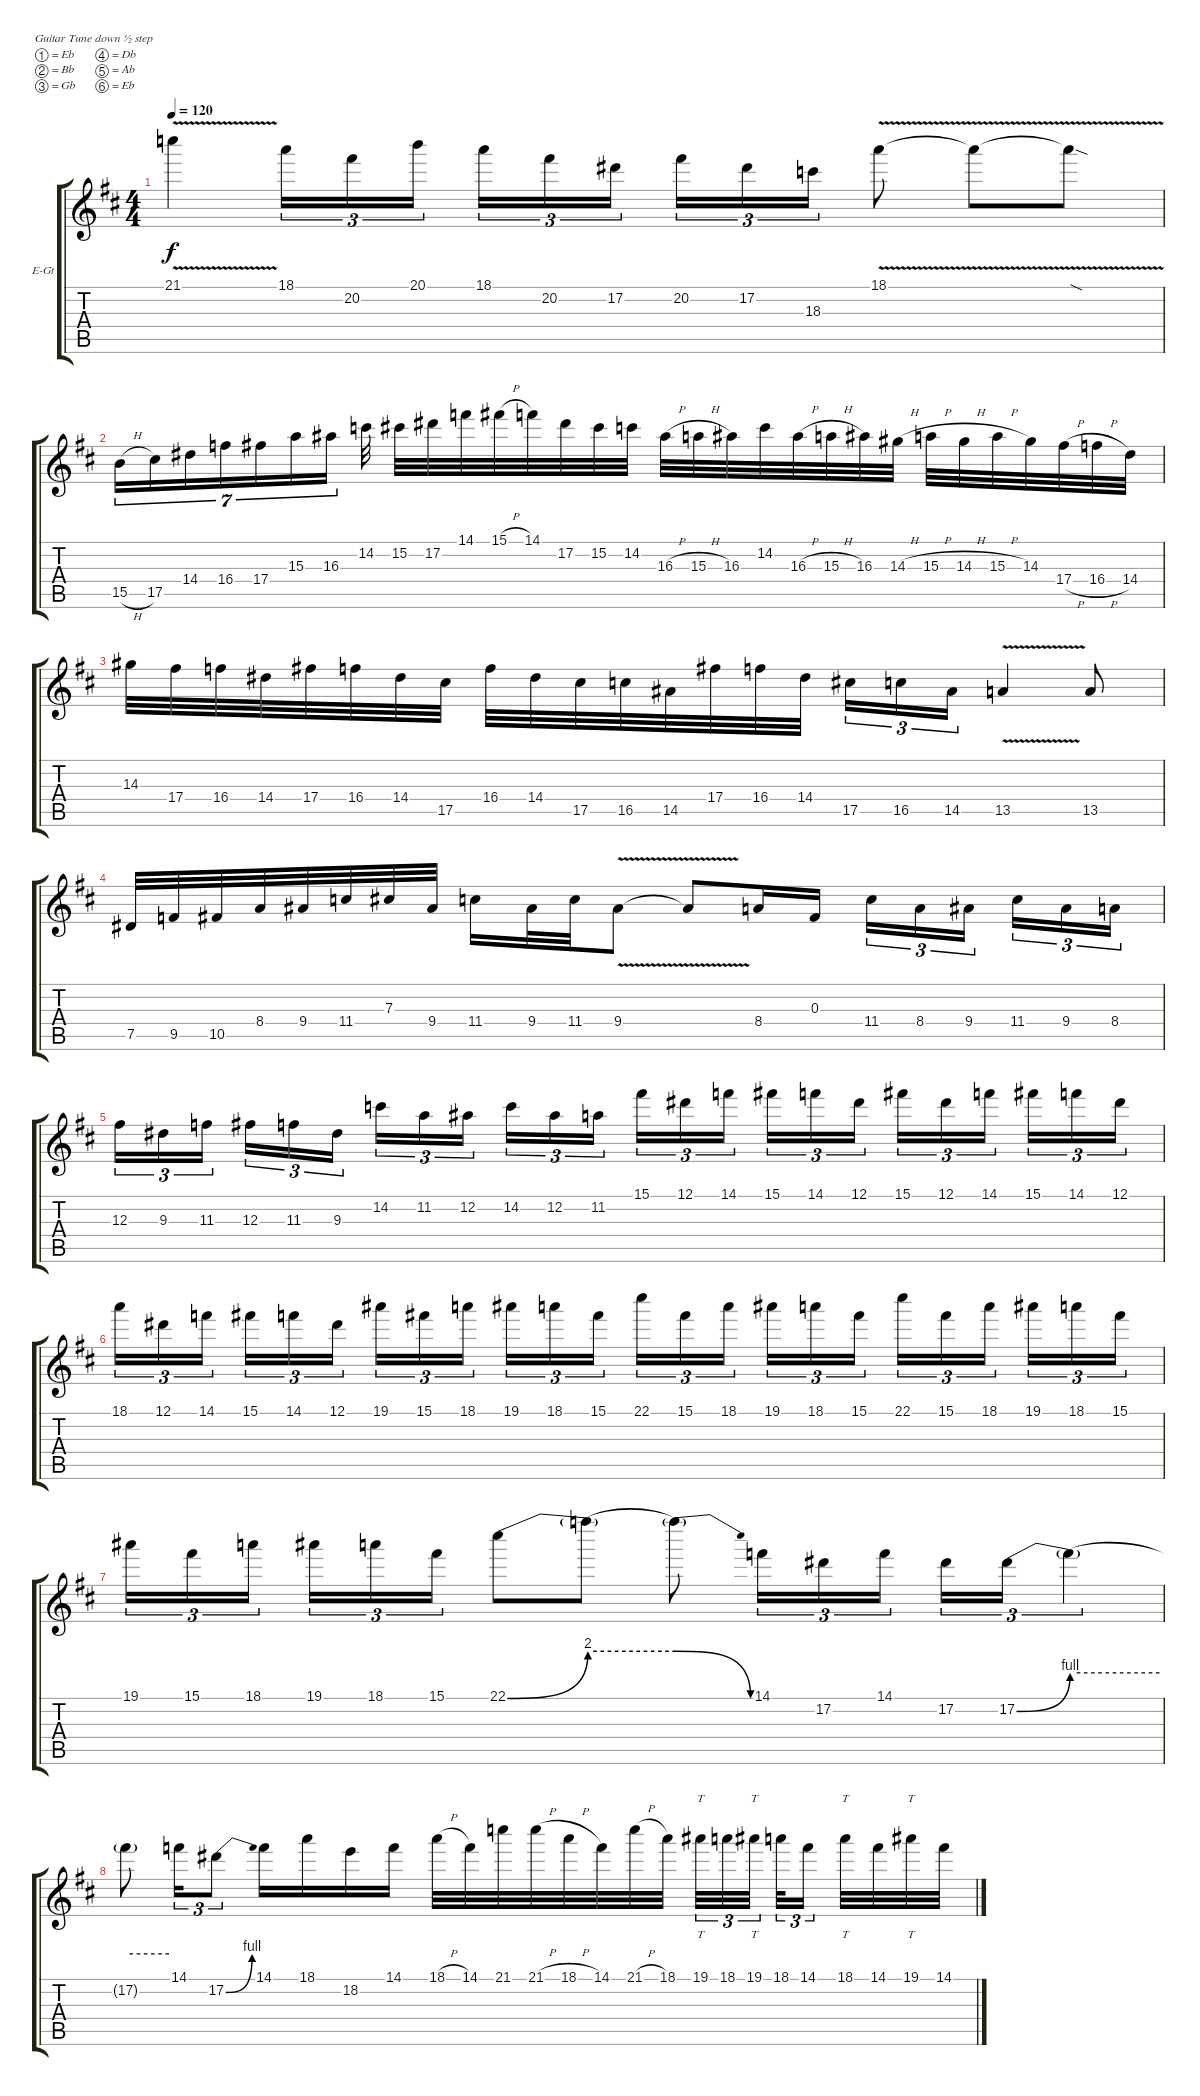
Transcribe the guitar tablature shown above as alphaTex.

\bracketExtendMode groupsimilarinstruments
\firstSystemTrackNameOrientation horizontal
\otherSystemsTrackNameOrientation horizontal
\track ("Guitar - Yngwie J. Malmsteen" "E-Gt") {instrument overdrivenguitar}
\staff {score tabs}
\tuning (Eb4 Bb3 Gb3 Db3 Ab2 Eb2)
\ts (4 4)
\tempo 120
\clef g2
\ks bminor
21.1{v t}.4{dy f} 18.1.16{tu (3 2)} 20.2.16{tu (3 2)} 20.1.16{tu (3 2)} 18.1.16{tu (3 2)} 20.2.16{tu (3 2)} 17.2.16{tu (3 2)} 20.2.16{tu (3 2)} 17.2.16{tu (3 2)} 18.3.16{tu (3 2)} 18.1{v}.8 18.1{v t}.8 18.1{v sod t}.8 |
15.5{h}.16{tu (7 4)} 17.5.16{tu (7 4)} 14.4.16{tu (7 4)} 16.4.16{tu (7 4)} 17.4.16{tu (7 4)} 15.3.16{tu (7 4)} 16.3.16{tu (7 4)} 14.2.32 15.2.32 17.2.32 14.1.32 15.1{h}.32 14.1.32 17.2.32 15.2.32 14.2.32 16.3{h}.32 15.3{h}.32 16.3.32 14.2.32 16.3{h}.32 15.3{h}.32 16.3.32 14.3{h}.32 15.3{h}.32 14.3{h}.32 15.3{h}.32 14.3.32 17.4{h}.32 16.4{h}.32 14.4.32 |
14.3.32 17.4.32 16.4.32 14.4.32 17.4.32 16.4.32 14.4.32 17.5.32 16.4.32 14.4.32 17.5.32 16.5.32 14.5.32 17.4.32 16.4.32 14.4.32 17.5.16{tu (3 2)} 16.5.16{tu (3 2)} 14.5.16{tu (3 2)} 13.5{v}.4 13.5.8 |
7.5.32 9.5.32 10.5.32 8.4.32 9.4.32 11.4.32 7.3.32 9.4.32 11.4.16 9.4.32 11.4.32 9.4{v}.8 9.4{v t}.8 8.4.16 0.3.16 11.4.16{tu (3 2)} 8.4.16{tu (3 2)} 9.4.16{tu (3 2)} 11.4.16{tu (3 2)} 9.4.16{tu (3 2)} 8.4.16{tu (3 2)} |
12.3.16{tu (3 2)} 9.3.16{tu (3 2)} 11.3.16{tu (3 2)} 12.3.16{tu (3 2)} 11.3.16{tu (3 2)} 9.3.16{tu (3 2)} 14.2.16{tu (3 2)} 11.2.16{tu (3 2)} 12.2.16{tu (3 2)} 14.2.16{tu (3 2)} 12.2.16{tu (3 2)} 11.2.16{tu (3 2)} 15.1.16{tu (3 2)} 12.1.16{tu (3 2)} 14.1.16{tu (3 2)} 15.1.16{tu (3 2)} 14.1.16{tu (3 2)} 12.1.16{tu (3 2)} 15.1.16{tu (3 2)} 12.1.16{tu (3 2)} 14.1.16{tu (3 2)} 15.1.16{tu (3 2)} 14.1.16{tu (3 2)} 12.1.16{tu (3 2)} |
18.1.16{tu (3 2)} 12.1.16{tu (3 2)} 14.1.16{tu (3 2)} 15.1.16{tu (3 2)} 14.1.16{tu (3 2)} 12.1.16{tu (3 2)} 19.1.16{tu (3 2)} 15.1.16{tu (3 2)} 18.1.16{tu (3 2)} 19.1.16{tu (3 2)} 18.1.16{tu (3 2)} 15.1.16{tu (3 2)} 22.1.16{tu (3 2)} 15.1.16{tu (3 2)} 18.1.16{tu (3 2)} 19.1.16{tu (3 2)} 18.1.16{tu (3 2)} 15.1.16{tu (3 2)} 22.1.16{tu (3 2)} 15.1.16{tu (3 2)} 18.1.16{tu (3 2)} 19.1.16{tu (3 2)} 18.1.16{tu (3 2)} 15.1.16{tu (3 2)} |
19.1.16{tu (3 2)} 15.1.16{tu (3 2)} 18.1.16{tu (3 2)} 19.1.16{tu (3 2)} 18.1.16{tu (3 2)} 15.1.16{tu (3 2)} 22.1{be (bend 0 0 60 8)}.8 22.1{be (hold 0 8 60 8) t}.8 22.1{be (release 0 8 60 0) t}.8 14.1.16{tu (3 2)} 17.2.16{tu (3 2)} 14.1.16{tu (3 2)} 17.2.16{tu (3 2)} 17.2{be (bend 0 0 60 4)}.16{tu (3 2)} 17.2{be (hold 0 4 60 4) t}.4{tu (3 2)} |
17.2{be (hold 0 4 60 4) t}.8 14.1.16{tu (3 2)} 17.2{be (bend 0 0 60 4)}.8{tu (3 2)} 14.1.16 18.1.16 18.2.16 14.1.16 18.1{h}.32 14.1.32 21.1.32 21.1{h}.32 18.1{h}.32 14.1.32 21.1{h}.32 18.1.32 19.1.32{tt tu (3 2)} 18.1.32{tu (3 2)} 19.1.32{tt tu (3 2)} 18.1.32{tu (3 2)} 14.1.16{tu (3 2)} 18.1.32{tt} 14.1.32 19.1.32{tt} 14.1{h}.32
